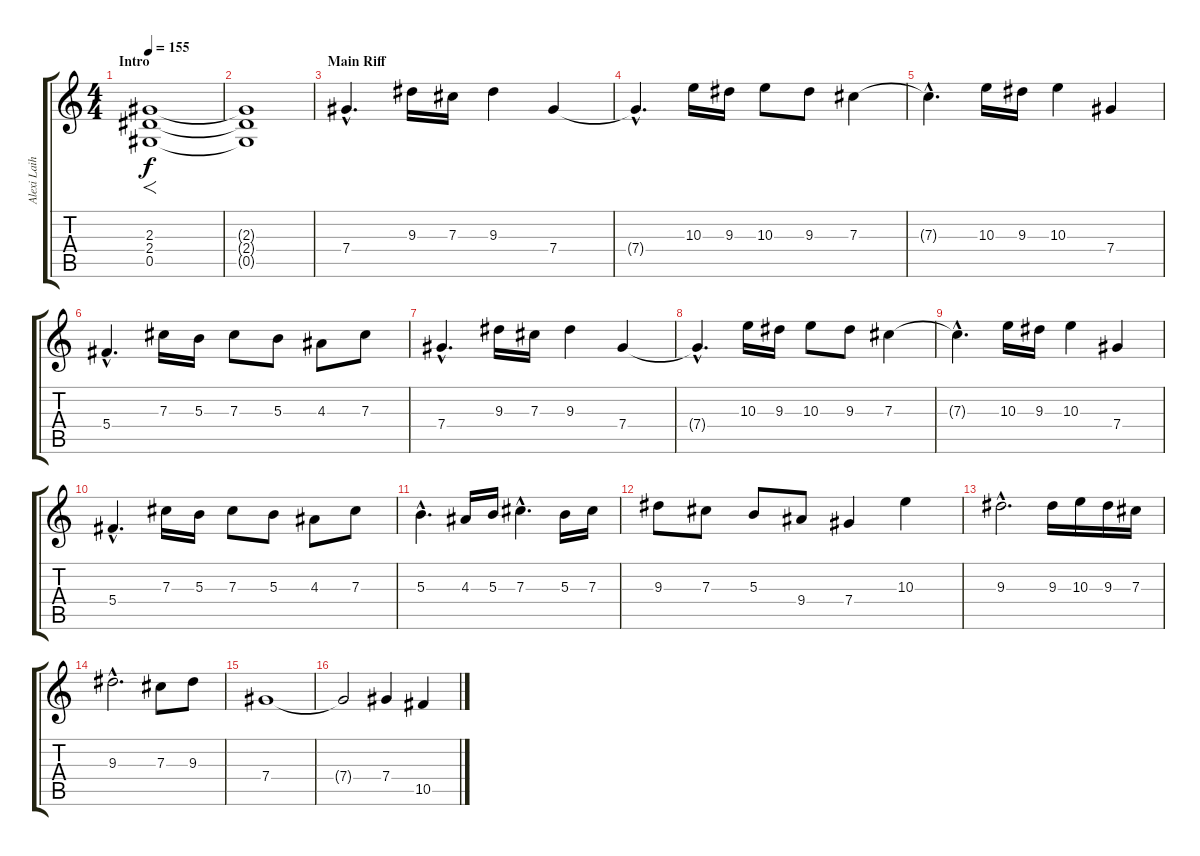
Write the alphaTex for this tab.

\track ("Alexi Laiho" "Alexi Laih") {instrument distortionguitar}
\staff {score tabs}
\tuning (Eb4 Bb3 Gb3 Db3 Ab2 Eb2) {hide}
\ts (4 4)
\section ("" "Intro")
\tempo 155
\clef g2
\ks c
(2.3 2.4 0.5).1{f dy f instrument distortionguitar} |
(2.3{t} 2.4{t} 0.5{t}).1 |
\section ("" "Main Riff")
7.4{hac}.4{d} 9.3.16 7.3.16 9.3.4 7.4.4 |
7.4{hac t}.4{d} 10.3.16 9.3.16 10.3.8 9.3.8 7.3.4 |
7.3{hac t}.4{d} 10.3.16 9.3.16 10.3.4 7.4.4 |
5.4{hac}.4{d} 7.3.16 5.3.16 7.3.8 5.3.8 4.3.8 7.3.8 |
7.4{hac}.4{d} 9.3.16 7.3.16 9.3.4 7.4.4 |
7.4{hac t}.4{d} 10.3.16 9.3.16 10.3.8 9.3.8 7.3.4 |
7.3{hac t}.4{d} 10.3.16 9.3.16 10.3.4 7.4.4 |
5.4{hac}.4{d} 7.3.16 5.3.16 7.3.8 5.3.8 4.3.8 7.3.8 |
5.3{hac}.4{d} 4.3.16 5.3.16 7.3{hac}.4{d} 5.3.16 7.3.16 |
9.3.8 7.3.8 5.3.8 9.4.8 7.4.4 10.3.4 |
9.3{hac}.2{d} 9.3.16 10.3.16 9.3.16 7.3.16 |
9.3{hac}.2{d} 7.3.8 9.3.8 |
7.4.1 |
7.4{t}.2 7.4.4 10.5.4
